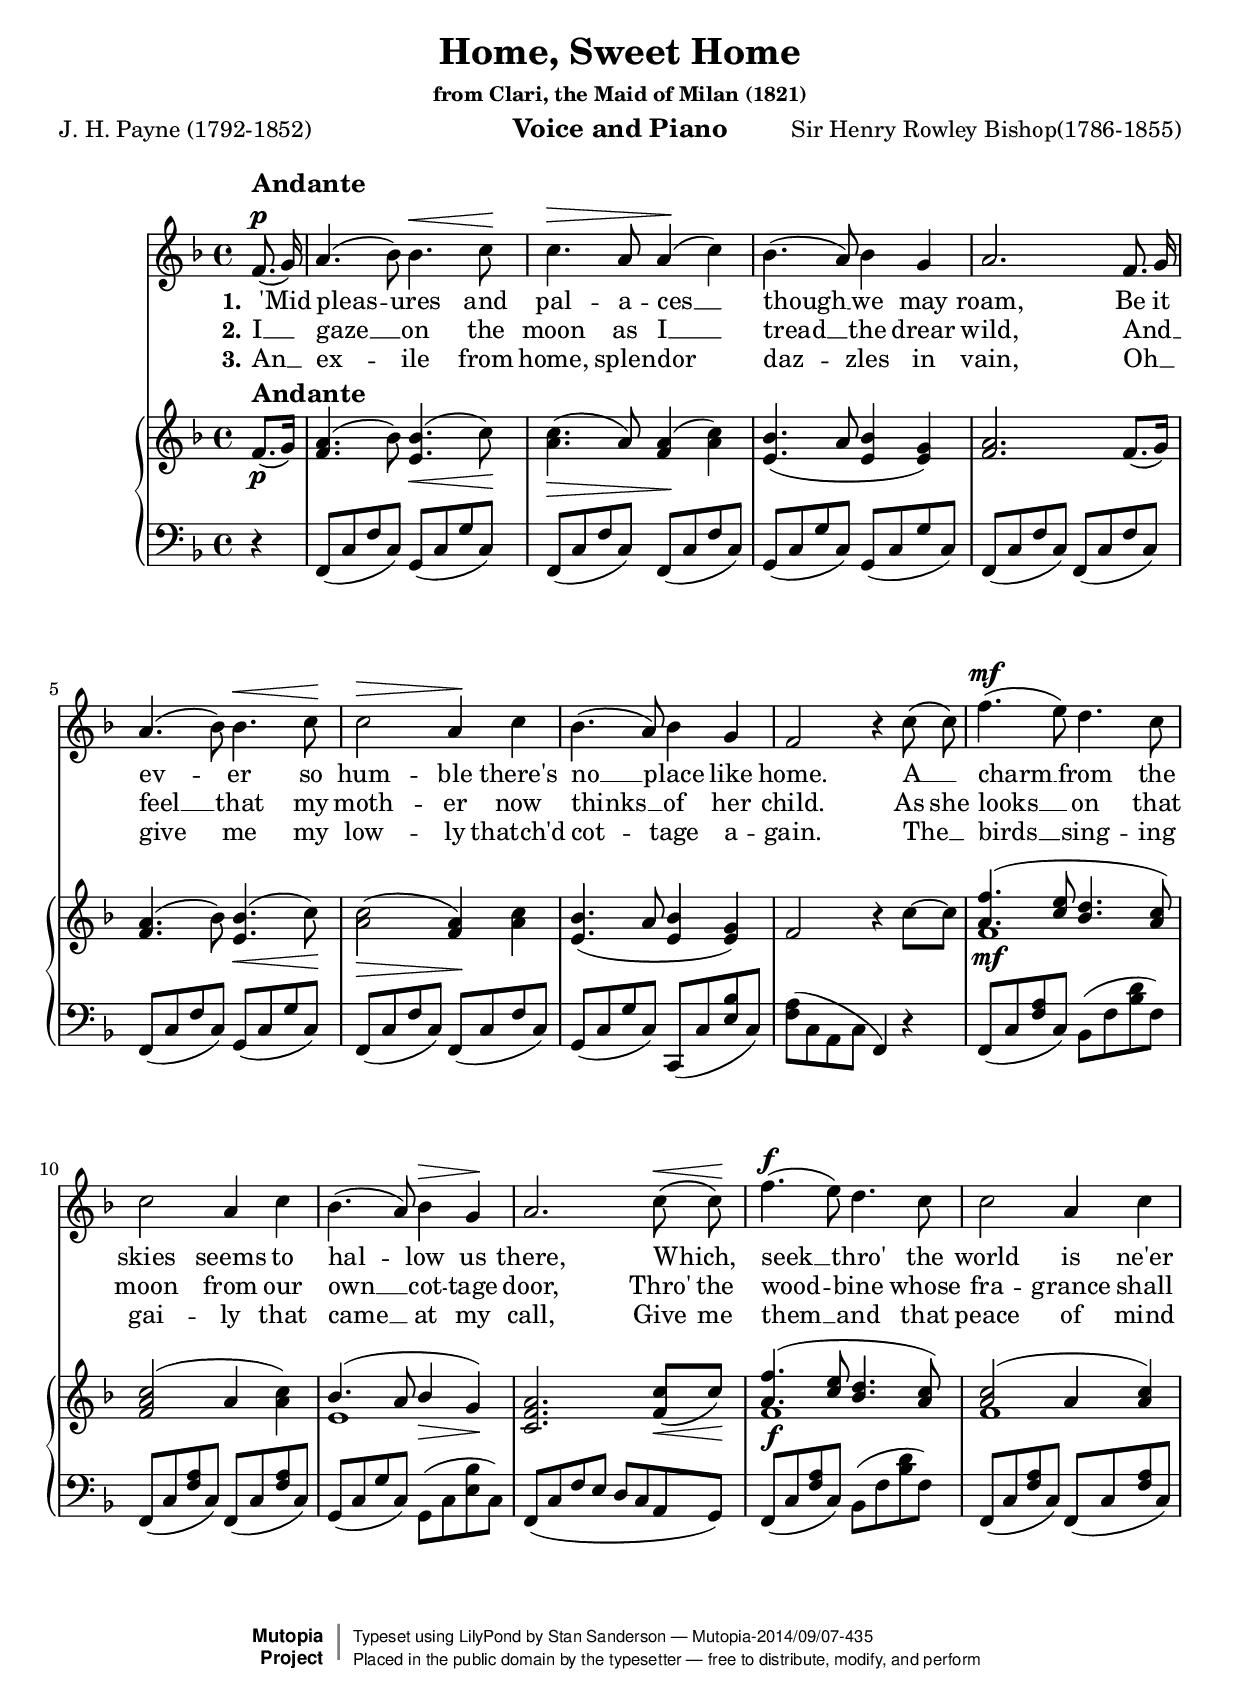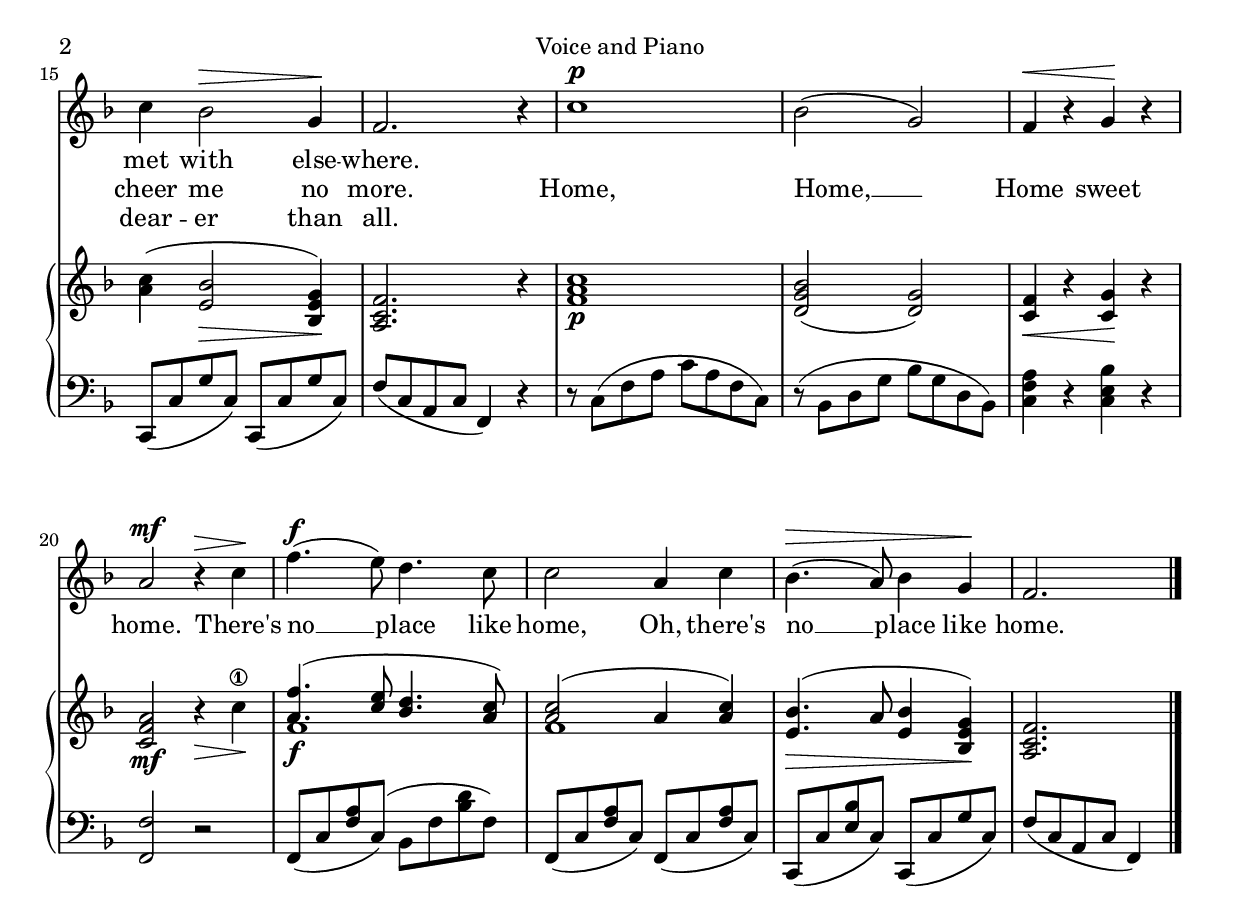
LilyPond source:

\include "english.ly"
\version "2.18.2"
%#(set-global-staff-size 17)

\header {
  title = "Home, Sweet Home"
  subsubtitle ="from Clari, the Maid of Milan (1821)"
  composer = "Sir Henry Rowley Bishop(1786-1855)"
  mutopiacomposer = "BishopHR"
  poet = "J. H. Payne (1792-1852)"
  instrument = "Voice and Piano"
  date = "1852"
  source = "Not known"
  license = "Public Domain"
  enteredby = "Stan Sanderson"
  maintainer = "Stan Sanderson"
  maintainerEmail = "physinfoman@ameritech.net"
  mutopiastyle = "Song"

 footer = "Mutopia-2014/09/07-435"
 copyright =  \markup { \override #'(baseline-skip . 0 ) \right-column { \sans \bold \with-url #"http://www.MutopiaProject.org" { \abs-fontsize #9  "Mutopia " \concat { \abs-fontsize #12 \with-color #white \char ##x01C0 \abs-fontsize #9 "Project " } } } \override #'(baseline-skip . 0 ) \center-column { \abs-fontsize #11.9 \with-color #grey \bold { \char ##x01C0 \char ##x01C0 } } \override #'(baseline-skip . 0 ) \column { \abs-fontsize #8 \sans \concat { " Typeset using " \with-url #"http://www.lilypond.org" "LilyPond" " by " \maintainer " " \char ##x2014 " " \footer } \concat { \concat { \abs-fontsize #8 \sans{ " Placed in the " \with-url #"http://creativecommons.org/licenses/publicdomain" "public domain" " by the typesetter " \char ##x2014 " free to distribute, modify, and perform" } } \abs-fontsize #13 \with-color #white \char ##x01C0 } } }
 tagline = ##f
}
\paper {
  % add space between composer/opus markup and first staff
  markup-system-spacing #'padding = #3
  % add a little space between composer and opus
  markup-markup-spacing #'padding = #1.2
  top-margin = 7\mm
  top-markup-spacing.basic-distance = #4
  markup-system-spacing.basic-distance = #13
  last-bottom-spacing.basic-distance = #14
  bottom-margin = 6\mm
}

melody = \relative c' {
	\key f\major \time 4/4
	\partial 4 f8.^\markup {\column {\bold \large "Andante" \dynamic p }}( g16)
%% 1-3
	a4.( bf8) bf4.^\< c8 \!| c4.^\> a8 a4(\! c) | bf4.( a8) bf4 g |
%% 4-6
	a2. f8. g16 | a4.( bf8) bf4.^\< c8\! | c2^\> a4\! c |
%% 7-9
	bf4.( a8) bf4 g | f2 r4 c'8\( c\) | f4.(^\mf e8) d4. c8 |
%% 10-12
	c2 a4 c | bf4.( a8) bf4^\> g\! | a2. c8\(^\< c\)\! |
%% 13-15
	f4.^\f( e8) d4. c8 | c2 a4 c | c bf2^\> g4\! |
%% 16-18
	f2. r4 | c'1^\p | bf2( g) |
%% 19-21
	f4^\< r g\! r | a2^\mf r4^\> c\! | f4.^\f( e8) d4. c8 |
%% 22-24
	c2 a4 c | bf4.^\>( a8) bf4 g\! | f2. \bar "|."
}

textA = \lyricmode {
	_'Mid pleas -- ures and pal -- a -- ces __ though __ we may roam,
	Be it ev -- er so hum -- ble there's no __ place like home.
	A __ _ charm __ from the skies seems to hal -- low us there,
	Which, _ seek __ thro' the world is ne'er met with else -- where.
}

textB = \lyricmode {
	I __ gaze __ on the moon as I __ tread __ the drear wild,
	And __ _ feel __ that my moth -- er now thinks __ of her child.
	As she looks __ on that moon from our own __ cot -- tage door,
	Thro' the wood -- bine whose fra -- grance shall cheer me no more.
%% chorus
	Home, Home, __ Home sweet home.
	There's no __ place like home,
	Oh, there's no __ place like home.
}

textC = \lyricmode {
	An __ ex -- ile from home, splen -- dor daz -- zles in vain,
	Oh __ _ give me my low -- ly thatch'd cot -- tage a -- gain.
	The __ _ birds __ sing -- ing gai -- ly that came __ at my call,
	Give me them __ and that peace of mind dear -- er than all.

}

upper = \relative c' {
	\key f\major \time 4/4
	f8._\p^\markup {\bold \large "Andante"}( g16)
%% 1-3
	<a f>4.( bf8) <bf e,>4._\<( c8)\! | <c a>4._\>( a8) <a f>4(\! <c a>) |
		<bf e,>4.( a8 <bf e,>4 <g e>) |
%% 4-6
	<a f>2. f8.( g16) | <a f>4.( bf8) <bf e,>4.(_\< c8)\! |
		<c a>2(_\>( <a f>4\!) <c a> |
%% 7-9
	<bf e,>4.( a8 <bf e,>4 <g e>) | f2 r4 c'8 ~ c |
		<<{<f a,>4.( <e c>8 <d bf>4. <c a>8)}\\{f,1_\mf}>> |
%% 10-12
	<f a c>2( a4 <a c>) | <<{bf4.( a8 bf4_\> g\!)}\\{e1}>> |
		<a f c>2. <c f,>8(_\< c)\! |
%% 13-15
	<<{<f a,>4.( <e c>8 <d bf>4. <c a>8)}\\{f,1_\f}>> |
		<<{<c' a>2( a4 <c a>)}\\{f,1}>> | <c' a>4( <bf e,>2_\> <g e bf>4)\!
%% 16-18
	<f c a>2. r4 | <f a c>1_\p | <d g bf>2( <d g>) |
%% 19-21
	<f c>4_\< r <g c,>\! r | <a f c>2_\mf r4_\> c\1\! |
		<<{<f a,>4.(_\f <e c>8 <d bf>4. <c a>8)}\\{f,1}>> |
%% 22-24
	<<{<c' a>2( a4 <c a>)}\\{f,1}>> |
		\slurUp <bf e,>4.(_\> a8 <bf e,>4 <g e bf>)\! |
		<f c a>2.
}

lower = \relative c {
	\key f\major \time 4/4
	r4
%% 1-3
	f,8( c' f c) g( c g' c,) | f,8( c' f c) f,( c' f c) | g( c g' c,) g( c g' c,) |
%% 4-6
	f,8( c' f c) f,8( c' f c) | f,8( c' f c) g( c g' c,) |f,8( c' f c) f,( c' f c) |
%% 7-9
	g( c g' c,) c,( c' <e bf'> c) | <f a>( c a c f,4) r |
		f8( c' <f a> c) bf( f' <bf d> f) |
%% 10-12
	f,( c' <f a> c) f,( c' <f a> c) | g( c g' c,) g( c <e bf'> c) |
		f,( c' f e d c a g)
%% 13-15
	f( c' <f a> c) bf( f' <bf d> f) | f,( c' <f a> c) f,( c' <f a> c) |
		c,( c' g' c,) c,( c' g' c,) |
%% 16-18
	f( c a c f,4) r | r8 c'( f a c a f c) | r (bf d g bf g d bf) |
%% 19-21
	 <c f a>4 r <c e bf'> r | <f, f'>2 r | f8( c' <f a> c) (bf f' <bf d> f) |
%% 22-23
	 f,( c' <f a> c) f,( c' <f a> c) | c,( c' <e bf'> c) c,( c' g' c,) |
	 	f( c a c f,4)
}

\score {
  <<
    \new Staff \with { midiInstrument = #"choir aahs" } <<
      \new Voice = "mel" {
        \autoBeamOff
        \melody
      }
      \lyricsto mel  \new Lyrics  { \set stanza = "1." \textA }
      \lyricsto mel  \new Lyrics  { \set stanza = "2." \textB }
      \lyricsto mel  \new Lyrics  { \set stanza = "3." \textC }
    >>

    \new PianoStaff \with { midiInstrument = #"acoustic grand" } <<
      \new Staff = "upper" \upper
      \new Staff = "lower" <<
        \clef bass
        \lower
      >>
    >>
  >>
  \layout { }
  \midi {
    \tempo 4 = 90
  }
}
